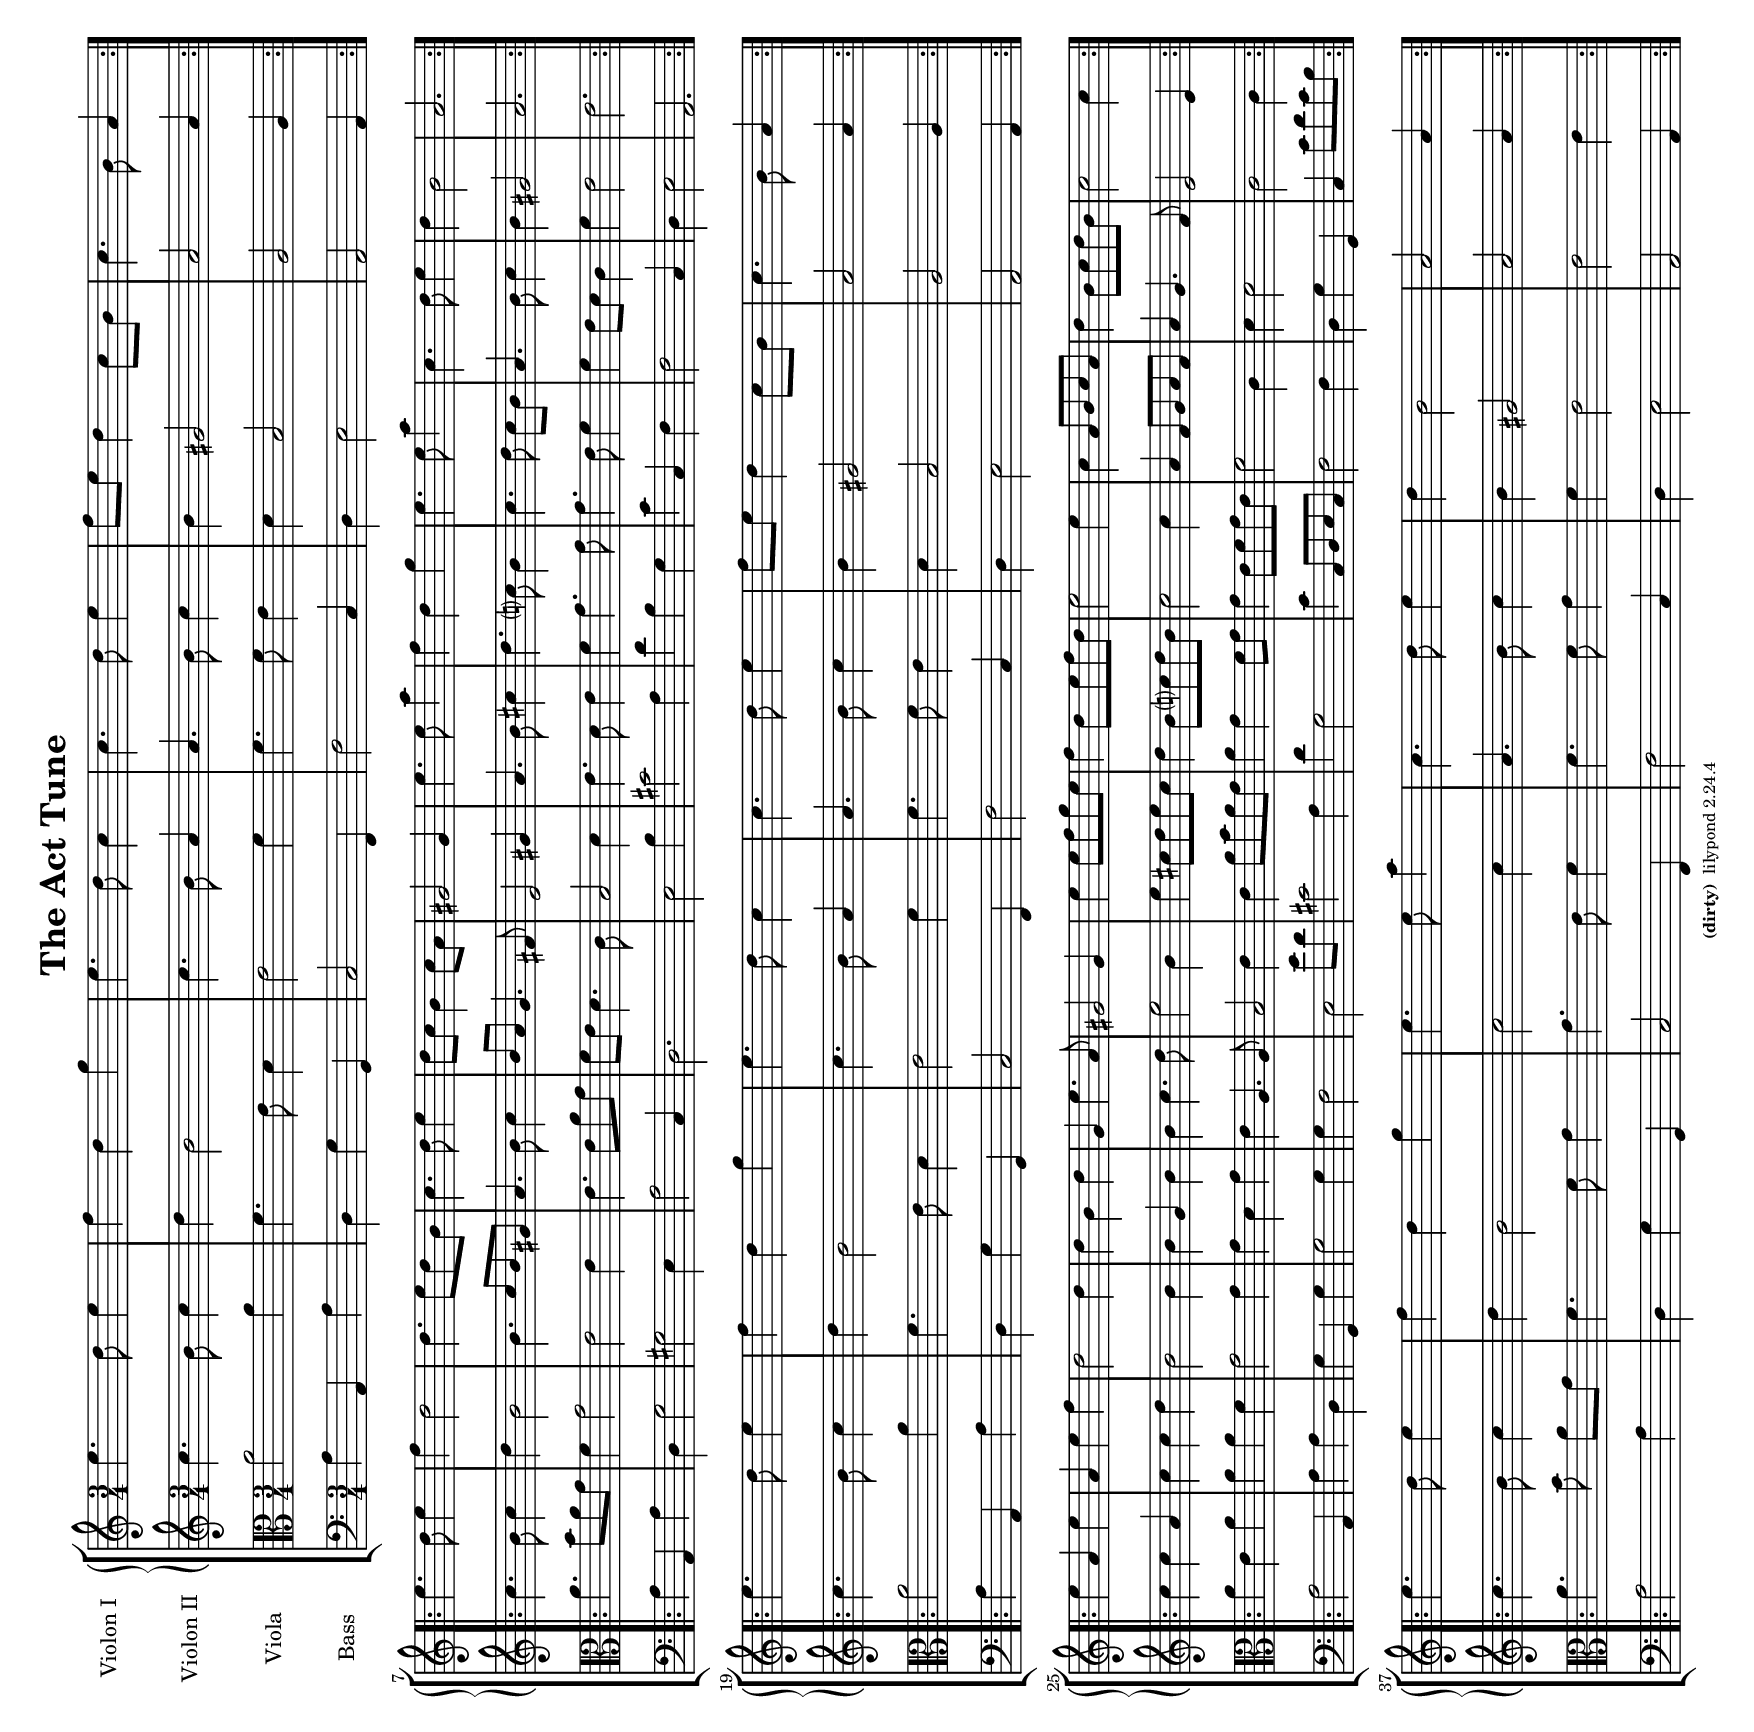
\version "2.18.2"

\include "../../general.ily"

\include "../../a3-297x297.ily"

\paper {
  first-page-number = 1
}


breaks = {
  s2.*6 \break
  s2.*12 \break
  s2.*6 \break
  s2.*12 \break
}

#(set-global-staff-size 19)
\version "2.18.2"

\header {
  title = "The Act Tune"
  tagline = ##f
}

global = {
  \key a \minor
  \time 3/4
}

violinI = \relative c'' {
  \global

  \repeat volta 2 {
    e4. d8 e4
    f d g
    e4. d8 c4
    c4. d8 e4
    f8 e d4 c8 b
    c4. b8 a4
  }
  \repeat volta 2 {
    e'4. d8 e4
    f d2
    d4. e8 d b
    c4. d8 e4
    d8 c b4 c8 a 
    gis2 gis4
    
    e'4. e8 a4
    f d g
    e4. e8 a4
    c,4. d8 e4
    d b2
    a2.
  }
  \repeat volta 2 {
    e'4. d8 e4
    f d g
    e4. d8 c4
    c4. d8 e4
    f8 e d4 c8 b
    c4. b8 a4
  }
  \repeat volta 2 {
    e' a, e'
    a, e' f
    d2 d4
    d b d
    g, e'4. a,8
    gis2 gis4
    
    e' e8 f g e
    f4 d8 e f d
    e2 e4
    c a8 b c a
    d4 b8 c d b
    c2 c4
  }
  \repeat volta 2 {
    e4. d8 e4
    f d g
    e4. e8 a4
    c,4. d8 e4
    d b2
    a a4
  }
}

violinII = \relative c'' {
  \global

  \repeat volta 2 {
    c4. b8 c4
    d b2
    c4. b8 a4
    a4. b8 c4
    b gis2
    a a4
  }
  \repeat volta 2 {
    c4. b8 c4
    d b2
    b4. c8 b gis
    a4. b8 c4
    b8 a g4. fis8
    e2 gis4
    
    a4. b8 cis4
    d4. c?8 b4
    c4. d8 c[ b]
    a4. b8 c4
    b gis2
    a2.
  }
  \repeat volta 2 {
    c4. b8 c4
    d b2
    c4. b8 a4
    a4. b8 c4
    b gis2
    a a4
  }
  \repeat volta 2 {
    c c a
    c c d
    b2 b4
    b g b
    b c4. d8
    e2 b4
    
    e4 cis8 d e cis
    d4 b8 c? d b
    c2 c4
    a f8 g a f
    a4 g4. f8
    e2 e4
  }
  \repeat volta 2 {
    c'4. b8 c4 
    d b2
    c2 c4
    a4. b8 c4
    b gis2
    a a4
  }
}

viola = \relative c'' {
  \global

  \repeat volta 2 {
    a2 a4
    f4. e8 d4
    e2 f4
    f4. f8 e4
    d b2
    a2 a4
  }
  \repeat volta 2 {
    a'4. b8 a g
    f4 g2
    e e4
    e4. e8 a g
    f e d4. c8
    b2 d4
    
    e4. d8 e4
    f g4. g8
    g4. e8 f4
    f e8 d c4
    f e2
    e2.
  }
  \repeat volta 2 {
    a2 a4
    f4. e8 d4
    e2 f4
    f4. f8 e4
    d b2
    a2 a4
  }
  \repeat volta 2 {
    a' e a
    a a f
    g2 g4
    g d g
    e a,4. a8
    b2 e4
    
    e a8 b a g
    a4 g f8 g
    g4 e8 f g e
    f2 c4
    d d2
    c c4
  }
  \repeat volta 2 {
    a'4. b8 a[ g]
    f4. f8 g4
    g4. e8 f4
    f4. f8 g4
    f e2
    e e4
  }
}

bass = \relative c' {
  \global
  
  \repeat volta 2 {
    a4 a, a'
    d, g g,
    c2 f,4
    f'2 c4
    d e2
    a, a4
  }
  \repeat volta 2 {
    a' a, a'
    d, g2
    gis e4
    a2 c,4
    d2.
    e2 b'4
    
    cis2 a4
    d b g
    c c, f
    f2 c4 
    d e2
    a,2.
  }
  \repeat volta 2 {
    a'4 a, a'
    d, g g,
    c2 f,4
    f'2 c4
    d e2
    a, a4
  }
  \repeat volta 2 {
    a'2 a,4
    a' a d,
    g g, g'
    g2 g4
    g f2
    e e'8 d
    
    cis2 a4
    d g,2
    c4 c,8 d e c
    f2 f4
    d g g,
    c c'8 d c b
  }
  \repeat volta 2 {
    a2 a4
    d, g g,
    c2 f,4
    f'2 c4
    d e2
    a, a4
  }
}


violinIPart = \new Staff \with {
  instrumentName = "Violon I"
} \violinI

violinIIPart = \new Staff \with {
  instrumentName = "Violon II"
} \violinII

violaPart = \new Staff \with {
  instrumentName = "Viola"
} { \clef alto \viola }

bassPart = \new Staff \with {
  instrumentName = "Bass"
} << { \clef "bass" \bass } \breaks >>


\score {
  \new StaffGroup  
  <<
    \new GrandStaff <<
      \violinIPart
      \violinIIPart
    >>
    \violaPart
    \bassPart
  >>
  \layout { }
}

